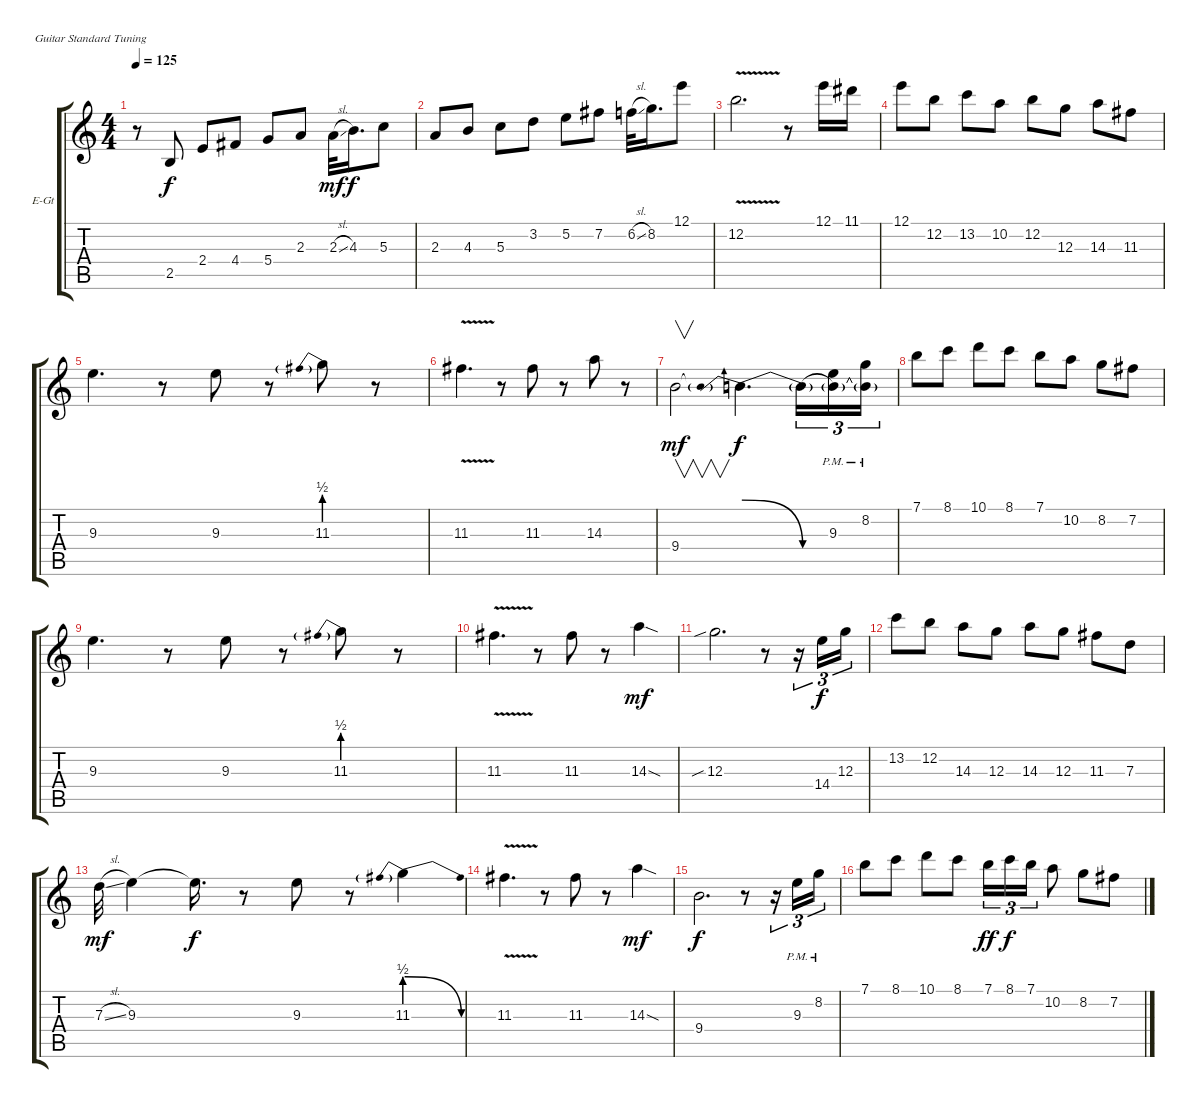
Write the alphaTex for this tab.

\bracketExtendMode groupsimilarinstruments
\firstSystemTrackNameOrientation horizontal
\otherSystemsTrackNameOrientation horizontal
\track ("Гитара 1" "E-Gt") {instrument distortionguitar}
\staff {score tabs}
\tuning (E4 B3 G3 D3 A2 E2)
\ts (4 4)
\tempo 125
\clef g2
\scale
0.333333
\ks c
r.8{dy f} 2.5.8 2.4.8 4.4.8 5.4.8 2.3.8 2.3{sl}.32{dy mf} 4.3.16{d dy f} 5.3.8 |
\scale
0.333333 2.3.8 4.3.8 5.3.8 3.2.8 5.2.8 7.2.8 6.2{sl}.32 8.2.16{d} 12.1.8 |
\scale
0.333333 12.2{v}.2{d} r.8 12.1.16 11.1.16 |
\scale
0.333333 12.1.8 12.2.8 13.2.8 10.2.8 12.2.8 12.3.8 14.3.8 11.3.8 |
\scale
0.333333 9.3.4{d} r.8 9.3.8 r.8 11.3{be (prebend 0 2 60 2)}.8 r.8 |
\scale
0.333333 11.3{v}.4{d} r.8 11.3.8 r.8 14.3.8 r.8 |
\scale
0.333333 9.4.2{v dy mf} 9.4{be (prebendrelease 0 1 60 0) t}.4{d dy f} 9.4{be (hold 0 0 60 0) t}.16{tu (3 2)} (9.3{pm} 9.4{t}).16{tu (3 2)} (8.2{pm} 9.4{be (hold 0 0 60 0) t}).16{tu (3 2)} |
\scale
0.333333 7.1.8 8.1.8 10.1.8 8.1.8 7.1.8 10.2.8 8.2.8 7.2.8 |
\scale
0.333333 9.3.4{d} r.8 9.3.8 r.8 11.3{be (prebend 0 2 60 2)}.8 r.8 |
\scale
0.333333 11.3{v}.4{d} r.8 11.3.8 r.8 14.3{sod}.4{dy mf} |
\scale
0.333333 12.3{sib}.2{d} r.8 r.16{tu (3 2)} 14.4.16{tu (3 2) dy f} 12.3.16{tu (3 2)} |
\scale
0.333333 13.2.8 12.2.8 14.3.8 12.3.8 14.3.8 12.3.8 11.3.8 7.3.8 |
\scale
0.333333 7.3{sl}.32{dy mf} 9.3.4 9.3{t}.16{d dy f} r.8 9.3.8 r.8 11.3{be (prebendrelease 0 2 60 0)}.4 |
\scale
0.333333 11.3{v}.4{d} r.8 11.3.8 r.8 14.3{sod}.4{dy mf} |
\scale
0.333333 9.4.2{d dy f} r.8 r.16{tu (3 2)} 9.3{pm}.16{tu (3 2)} 8.2{pm}.16{tu (3 2)} |
\scale
0.333333 7.1.8 8.1.8 10.1.8 8.1.8 7.1.16{tu (3 2) dy ff} 8.1.16{tu (3 2) dy f} 7.1.16{tu (3 2)} 10.2.8 8.2.8 7.2.8
